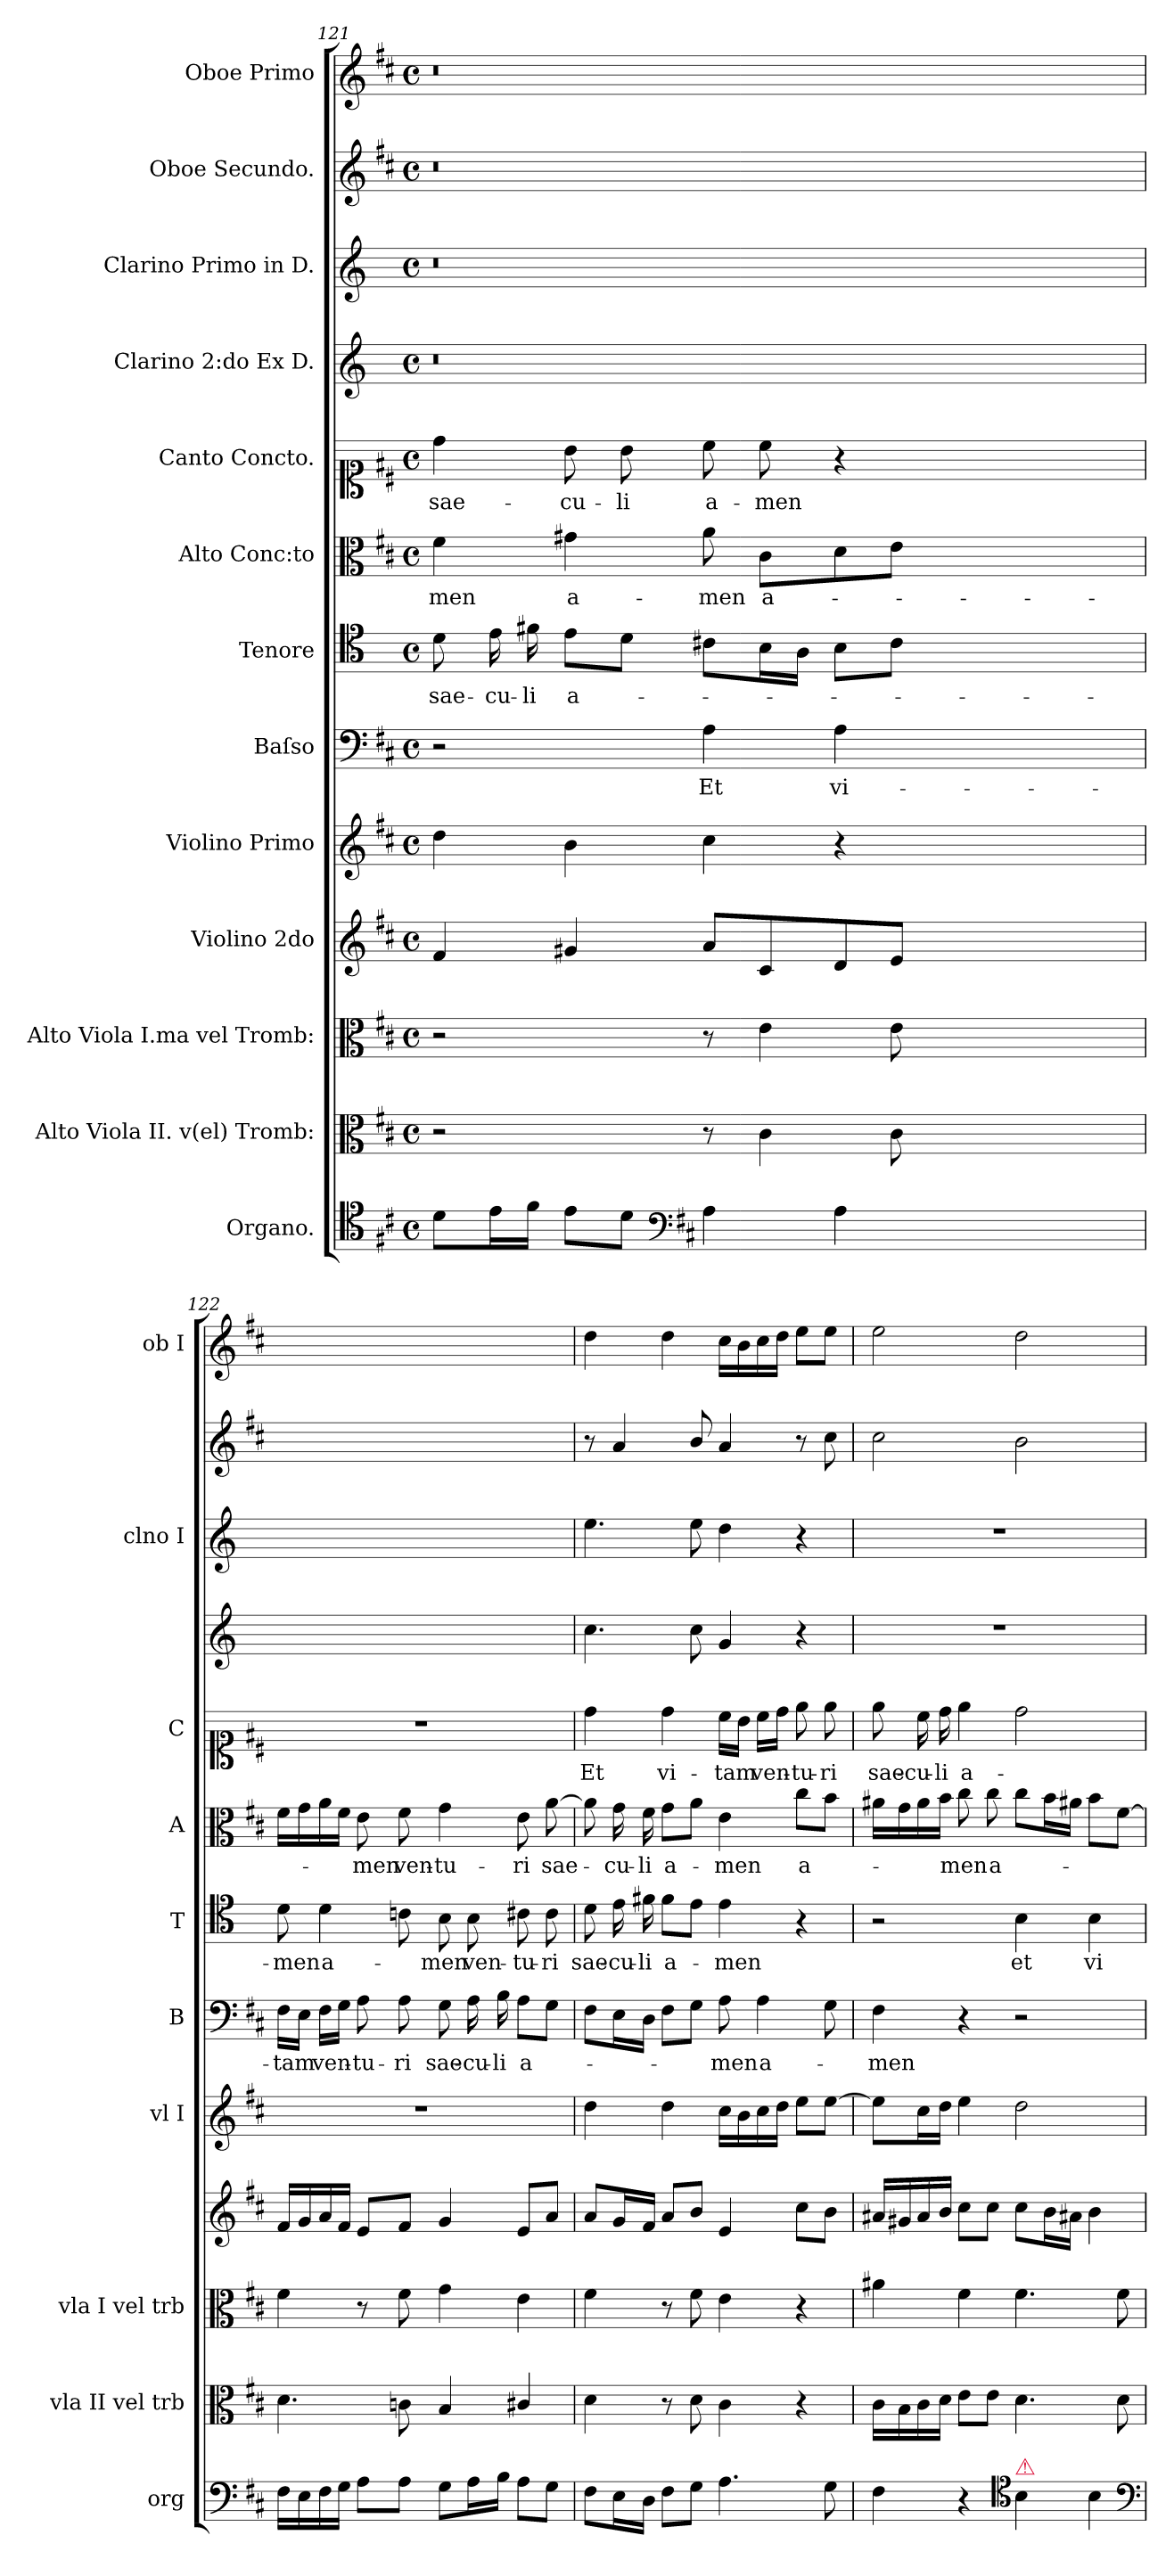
**kern	**kern	**kern	**kern	**kern	**kern	**text	**kern	**text	**kern	**text	**kern	**text	**kern	**kern	**kern	**kern
*part13	*part12	*part11	*part10	*part9	*part8	*part8	*part7	*part7	*part6	*part6	*part5	*part5	*part4	*part3	*part2	*part1
*staff13	*staff12	*staff11	*staff10	*staff9	*staff8	*staff8	*staff7	*staff7	*staff6	*staff6	*staff5	*staff5	*staff4	*staff3	*staff2	*staff1
*I"Organo.	*I"Alto Viola II. v(el) Tromb:	*I"Alto Viola I.ma vel Tromb:	*I"Violino 2do	*I"Violino Primo	*I"Baſso	*	*I"Tenore	*	*I"Alto Conc:to	*	*I"Canto Concto.	*	*I"Clarino 2:do Ex D.	*I"Clarino Primo in D.	*I"Oboe Secundo.	*I"Oboe Primo
*I'org	*I'vla II vel trb	*I'vla I vel trb	*	*I'vl I	*I'B	*	*I'T	*	*I'A	*	*I'C	*	*	*I'clno I	*	*I'ob I
*clefC4	*clefC3	*clefC3	*clefG2	*clefG2	*clefF4	*	*clefC4	*	*clefC3	*	*clefC1	*	*clefG2	*clefG2	*clefG2	*clefG2
*	*	*	*	*	*	*	*	*	*	*	*	*	*ITrd-1c-2	*ITrd-1c-2	*	*
*k[f#c#]	*k[f#c#]	*k[f#c#]	*k[f#c#]	*k[f#c#]	*k[f#c#]	*	*k[]	*	*k[f#c#]	*	*k[f#c#]	*	*k[f#c#]	*k[f#c#]	*k[f#c#]	*k[f#c#]
*M4/4	*M4/4	*M4/4	*M4/4	*M4/4	*M4/4	*	*M4/4	*	*M4/4	*	*M4/4	*	*M4/4	*M4/4	*M4/4	*M4/4
*met(c)	*met(c)	*met(c)	*met(c)	*met(c)	*met(c)	*	*met(c)	*	*met(c)	*	*met(c)	*	*met(c)	*met(c)	*met(c)	*met(c)
=121	=121	=121	=121	=121	=121	=121	=121	=121	=121	=121	=121	=121	=121	=121	=121	=121
8d\L	2r	2r	4f#/	4dd\	2r	.	8d\	sae-	4f#\	-men	4dd\	sae-	0r	0r	0r	0r
16e\L	.	.	.	.	.	.	16e\	-cu-	.	.	.	.	.	.	.	.
16f#\JJ	.	.	.	.	.	.	16f#\	-li	.	.	.	.	.	.	.	.
8e\L	.	.	4g#X/	4b\	.	.	8e\L	a-	4g#X\	a-	8b\	-cu-	.	.	.	.
8d\J	.	.	.	.	.	.	8d\J	.	.	.	8b\	-li	.	.	.	.
*clefF4	*	*	*	*	*	*	*	*	*	*	*	*	*	*	*	*
*k[f#c#]	*	*	*	*	*	*	*	*	*	*	*	*	*	*	*	*
4A\	8r	8r	8a/L	4cc#\	4A\	Et	8c#\L	.	8a\	-men	8cc#\	a-	.	.	.	.
!	!	!	!	!	!	!	!	!	!	!LO:LY:i	!	!	!	!	!	!
.	4c#\	4e\	8c#/	.	.	.	16B\L	.	8c#\L	a-	8cc#\	-men	.	.	.	.
.	.	.	.	.	.	.	16A\JJ	.	.	.	.	.	.	.	.	.
4A\	.	.	8d/	4r	4A\	vi-	8B\L	.	8d\	.	4r	.	.	.	.	.
.	8c#\	8e\	8e/J	.	.	.	8c#\J	.	8e\J	.	.	.	.	.	.	.
1ryy	1ryy	1ryy	1ryy	1ryy	1ryy	.	1ryy	.	1ryy	.	1ryy	.	.	.	.	.
=122	=122	=122	=122	=122	=122	=122	=122	=122	=122	=122	=122	=122	=122	=122	=122	=122
16F#\LL	4.d\	4f#\	16f#/LL	1r	16F#\LL	-tam	8d\	-men	16f#\LL	.	1r	.	1ryy	1ryy	1ryy	1ryy
16E\	.	.	16g/	.	16E\JJ	.	.	.	16g\	.	.	.	.	.	.	.
16F#\	.	.	16a/	.	16F#\LL	ven-	4d\	a-	16a\	.	.	.	.	.	.	.
16G\JJ	.	.	16f#/JJ	.	16G\JJ	.	.	.	16f#\JJ	.	.	.	.	.	.	.
!	!	!	!	!	!	!	!	!	!	!LO:LY:i	!	!	!	!	!	!
8A\L	.	8r	8e/L	.	8A\	-tu-	.	.	8e\	-men	.	.	.	.	.	.
8A\J	8cn\	8f#\	8f#/J	.	8A\	-ri	8cn\	.	8f#\	ven-	.	.	.	.	.	.
8G\L	4B/	4g\	4g/	.	8G\	sae-	8B\	-men	4g\	-tu-	.	.	.	.	.	.
16A\L	.	.	.	.	16A\	-cu-	8B\	ven-	.	.	.	.	.	.	.	.
16B\JJ	.	.	.	.	16B\	-li	.	.	.	.	.	.	.	.	.	.
8A\L	4c#X/	4e\	8e/L	.	8A\L	a-	8c#X\	-tu-	8e\	-ri	.	.	.	.	.	.
8G\J	.	.	8a/J	.	8G\J	.	8c#\	-ri	[8a\	sae-	.	.	.	.	.	.
=123	=123	=123	=123	=123	=123	=123	=123	=123	=123	=123	=123	=123	=123	=123	=123	=123
8F#\L	4d\	4f#\	8a/L	4dd\	8F#\L	.	8d\	sae-	8a\]	.	4dd\	Et	4.dd\	4.ff#\	8r	4dd\
16E\L	.	.	16g/L	.	16E\L	.	16e\	-cu-	16g\	-cu-	.	.	.	.	4a/	.
16D\JJ	.	.	16f#/JJ	.	16D\JJ	.	16f#\	-li	16f#\	-li	.	.	.	.	.	.
8F#\L	8r	8r	8a/L	4dd\	8F#\L	.	8f#\L	a-	8g\L	a-	4dd\	vi-	.	.	.	4dd\
8G\J	8d\	8f#\	8b/J	.	8G\J	.	8e\J	.	8a\J	.	.	.	8dd\	8ff#\	8b/	.
4.A\	4c#\	4e\	4e/	16cc#\LL	8A\	-men	4e\	-men	4e\	-men	16cc#\LL	-tam	4a/	4ee\	4a/	16cc#\LL
.	.	.	.	16b\	.	.	.	.	.	.	16b\JJ	.	.	.	.	16b\
.	.	.	.	16cc#\	4A\	a-	.	.	.	.	16cc#\LL	ven-	.	.	.	16cc#\
.	.	.	.	16dd\JJ	.	.	.	.	.	.	16dd\JJ	.	.	.	.	16dd\JJ
.	4r	4r	8cc#\L	8ee\L	.	.	4r	.	8cc#\L	a-	8ee\	-tu-	4r	4r	8r	8ee\L
8G\	.	.	8b\J	[8ee\J	8G\	.	.	.	8b\J	.	8ee\	-ri	.	.	8cc#\	8ee\J
=124	=124	=124	=124	=124	=124	=124	=124	=124	=124	=124	=124	=124	=124	=124	=124	=124
4F#\	16c#\LL	4a#X\	16a#X/LL	8ee\L]	4F#\	-men	2r	.	16a#X\LL	.	8ee\	sae-	1r	1r	2cc#\	2ee\
.	16B\	.	16g#X/	.	.	.	.	.	16g\	.	.	.	.	.	.	.
.	16c#\	.	16a#/	16cc#\L	.	.	.	.	16a#\	.	16cc#\	-cu-	.	.	.	.
.	16d\JJ	.	16b/JJ	16dd\JJ	.	.	.	.	16b\JJ	.	16dd\	-li	.	.	.	.
4r	8e\L	4f#\	8cc#\L	4ee\	4r	.	.	.	8cc#\	-men	4ee\	a-	.	.	.	.
.	8e\J	.	8cc#\J	.	.	.	.	.	8cc#\	a-	.	.	.	.	.	.
*clefC4	*	*	*	*	*	*	*	*	*	*	*	*	*	*	*	*
!LO:TX:a:color=crimson:t=⚠	!	!	!	!	!	!	!	!	!	!	!	!	!	!	!	!
4B\	4.d\	4.f#\	8cc#\L	2dd\	2r	.	4B\	et	8cc#\L	.	2dd\	.	.	.	2b\	2dd\
.	.	.	16b\L	.	.	.	.	.	16b\L	.	.	.	.	.	.	.
.	.	.	16a#X\JJ	.	.	.	.	.	16a#X\JJ	.	.	.	.	.	.	.
4B\	.	.	4b\	.	.	.	4B\	vi-	8b\L	.	.	.	.	.	.	.
.	8d\	8f#\	.	.	.	.	.	.	[8f#\J	.	.	.	.	.	.	.
*clefF4	*	*	*	*	*	*	*	*	*	*	*	*	*	*	*	*
=	=	=	=	=	=	=	=	=	=	=	=	=	=	=	=	=
*-	*-	*-	*-	*-	*-	*-	*-	*-	*-	*-	*-	*-	*-	*-	*-	*-
